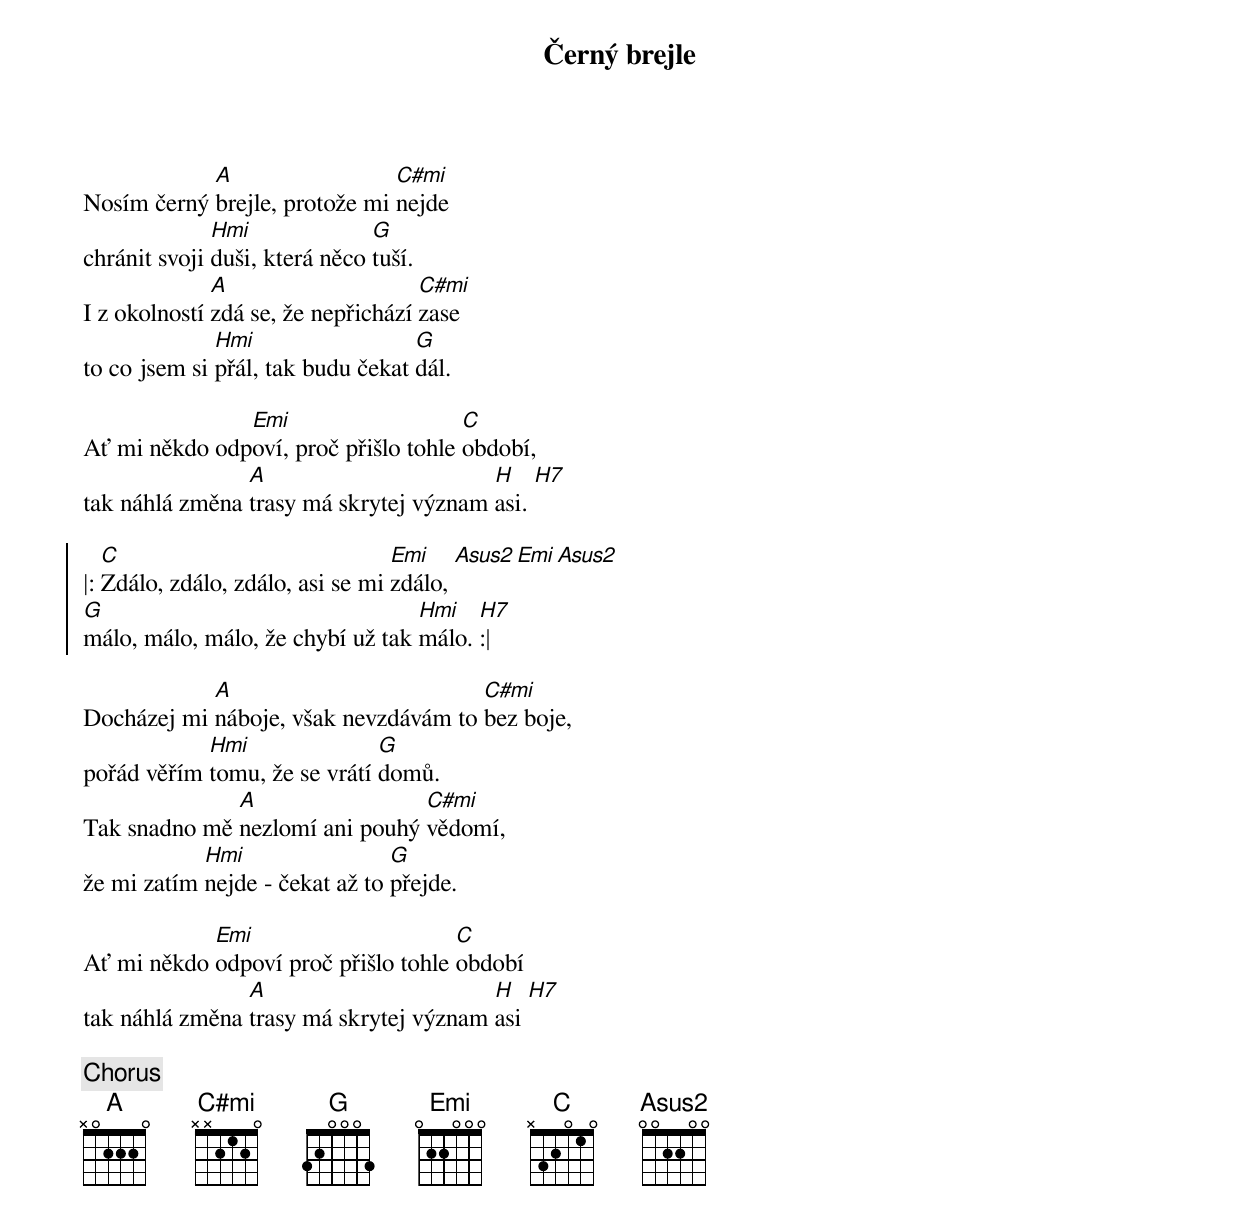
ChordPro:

{title: Černý brejle}
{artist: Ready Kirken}
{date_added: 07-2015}
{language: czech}
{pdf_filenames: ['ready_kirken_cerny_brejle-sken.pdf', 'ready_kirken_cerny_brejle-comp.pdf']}
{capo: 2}
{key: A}
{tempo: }
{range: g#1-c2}
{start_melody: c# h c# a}
{start_of_verse}
Nosím černý [A]brejle, protože mi [C#mi]nejde
chránit svoji [Hmi]duši, která něco [G]tuší.
I z okolností [A]zdá se, že nepřichází [C#mi]zase
to co jsem si [Hmi]přál, tak budu čekat [G]dál.
{end_of_verse}

{start_of_bridge}
Ať mi někdo odp[Emi]oví, proč přišlo tohle [C]období,
tak náhlá změna [A]trasy má skrytej význam [H]asi. [H7]
{end_of_bridge}

{start_of_chorus}
|: [C]Zdálo, zdálo, zdálo, asi se mi [Emi]zdálo, [Asus2][Emi][Asus2]
[G]málo, málo, málo, že chybí už tak [Hmi]málo. [H7]:|
{end_of_chorus}

{start_of_verse}
Docházej mi [A]náboje, však nevzdávám to [C#mi]bez boje,
pořád věřím [Hmi]tomu, že se vrátí [G]domů.
Tak snadno mě [A]nezlomí ani pouhý [C#mi]vědomí,
že mi zatím [Hmi]nejde - čekat až to [G]přejde.
{end_of_verse}

{start_of_bridge}
Ať mi někdo [Emi]odpoví proč přišlo tohle [C]období
tak náhlá změna [A]trasy má skrytej význam [H]asi [H7]
{end_of_bridge}

{chorus}
